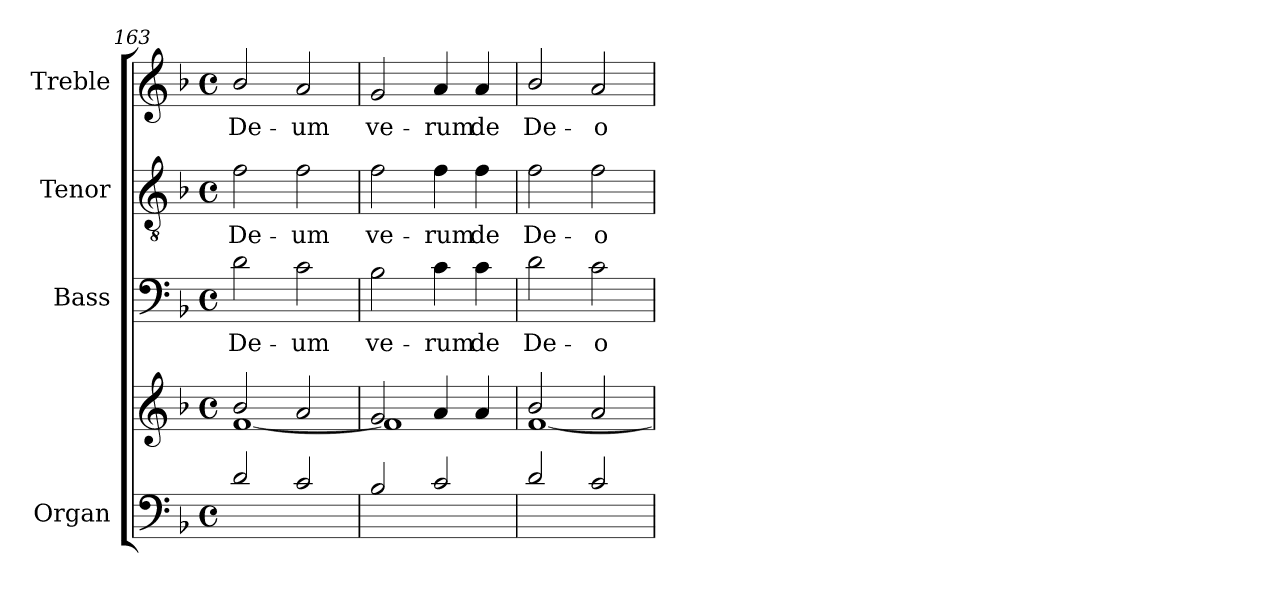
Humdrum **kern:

**kern	**kern	**kern	**text	**kern	**text	**kern	**text
*part4	*part4	*part3	*part3	*part2	*part2	*part1	*part1
*staff5	*staff4	*staff3	*staff3	*staff2	*staff2	*staff1	*staff1
*I"Organ	*	*I"Bass	*	*I"Tenor	*	*I"Treble	*
*I'Organ	*	*I'Bass	*	*I'Tenor	*	*I'Treble	*
*clefF4	*clefG2	*clefF4	*	*clefGv2	*	*clefG2	*
*k[b-]	*k[b-]	*k[b-]	*	*k[b-]	*	*k[b-]	*
*F:	*F:	*F:	*	*F:	*	*F:	*
*M4/4	*M4/4	*M4/4	*	*M4/4	*	*M4/4	*
*met(c)	*met(c)	*met(c)	*	*met(c)	*	*met(c)	*
=163	=163	=163	=163	=163	=163	=163	=163
*^	*^	*	*	*	*	*	*
!	!	!	!	!	!LO:LY:b	!	!LO:LY:b	!	!LO:LY:b
2d	1ryy	2b-/	[1f\	2d	De-	2f	De-	2b-/	De-
!	!	!	!	!	!LO:LY:b	!	!LO:LY:b	!	!LO:LY:b
2c	.	2a/	.	2c	-um	2f	-um	2a	-um
=164	=164	=164	=164	=164	=164	=164	=164	=164	=164
!	!	!	!	!	!LO:LY:b	!	!LO:LY:b	!	!LO:LY:b
2B-	1ryy	2g/	1f\]	2B-	ve-	2f	ve-	2g	ve-
!	!	!	!	!	!LO:LY:b	!	!LO:LY:b	!	!LO:LY:b
2c	.	4a/	.	4c	-rum	4f	-rum	4a	-rum
!	!	!	!	!	!LO:LY:b	!	!LO:LY:b	!	!LO:LY:b
.	.	4a/	.	4c	de	4f	de	4a	de
=165	=165	=165	=165	=165	=165	=165	=165	=165	=165
!	!	!	!	!	!LO:LY:b	!	!LO:LY:b	!	!LO:LY:b
2d	1ryy	2b-/	[1f\	2d	De-	2f	De-	2b-/	De-
!	!	!	!	!	!LO:LY:b	!	!LO:LY:b	!	!LO:LY:b
2c	.	2a/	.	2c	-o	2f	-o	2a	-o
*v	*v	*	*	*	*	*	*	*	*
*	*v	*v	*	*	*	*	*	*
=	=	=	=	=	=	=	=
*-	*-	*-	*-	*-	*-	*-	*-
